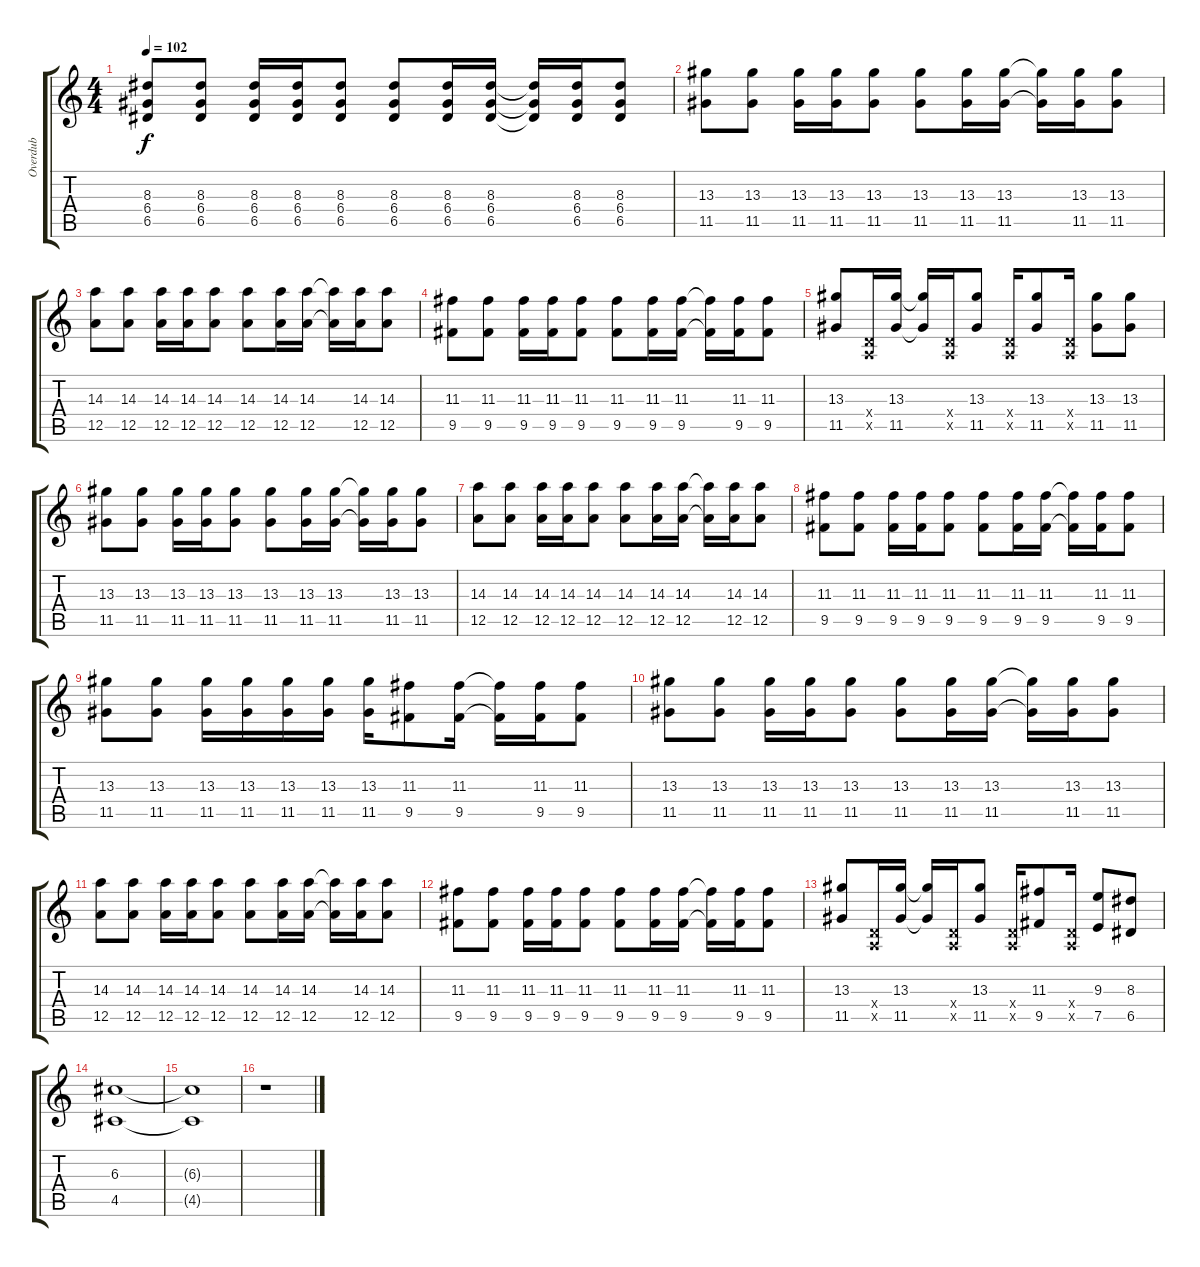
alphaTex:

\track ("Overdub" "Overdub") {instrument overdrivenguitar}
\staff {score tabs}
\tuning (E4 B3 G3 D3 A2 E2) {hide}
\ts (4 4)
\tempo 102
\clef g2
\ks c
(8.3 6.4 6.5).8{dy f} (8.3 6.4 6.5).8 (8.3 6.4 6.5).16 (8.3 6.4 6.5).16 (8.3 6.4 6.5).8 (8.3 6.4 6.5).8 (8.3 6.4 6.5).16 (8.3 6.4 6.5).16 (8.3{t} 6.4{t} 6.5{t}).16 (8.3 6.4 6.5).16 (8.3 6.4 6.5).8 |
(13.3 11.5).8 (13.3 11.5).8 (13.3 11.5).16 (13.3 11.5).16 (13.3 11.5).8 (13.3 11.5).8 (13.3 11.5).16 (13.3 11.5).16 (13.3{t} 11.5{t}).16 (13.3 11.5).16 (13.3 11.5).8 |
(14.3 12.5).8 (14.3 12.5).8 (14.3 12.5).16 (14.3 12.5).16 (14.3 12.5).8 (14.3 12.5).8 (14.3 12.5).16 (14.3 12.5).16 (14.3{t} 12.5{t}).16 (14.3 12.5).16 (14.3 12.5).8 |
(11.3 9.5).8 (11.3 9.5).8 (11.3 9.5).16 (11.3 9.5).16 (11.3 9.5).8 (11.3 9.5).8 (11.3 9.5).16 (11.3 9.5).16 (11.3{t} 9.5{t}).16 (11.3 9.5).16 (11.3 9.5).8 |
(13.3 11.5).8 (0.4{x} 0.5{x}).16 (13.3 11.5).16 (13.3{t} 11.5{t}).16 (0.4{x} 0.5{x}).16 (13.3 11.5).8 (0.4{x} 0.5{x}).16 (13.3 11.5).8 (0.4{x} 0.5{x}).16 (13.3 11.5).8 (13.3 11.5).8 |
(13.3 11.5).8 (13.3 11.5).8 (13.3 11.5).16 (13.3 11.5).16 (13.3 11.5).8 (13.3 11.5).8 (13.3 11.5).16 (13.3 11.5).16 (13.3{t} 11.5{t}).16 (13.3 11.5).16 (13.3 11.5).8 |
(14.3 12.5).8 (14.3 12.5).8 (14.3 12.5).16 (14.3 12.5).16 (14.3 12.5).8 (14.3 12.5).8 (14.3 12.5).16 (14.3 12.5).16 (14.3{t} 12.5{t}).16 (14.3 12.5).16 (14.3 12.5).8 |
(11.3 9.5).8 (11.3 9.5).8 (11.3 9.5).16 (11.3 9.5).16 (11.3 9.5).8 (11.3 9.5).8 (11.3 9.5).16 (11.3 9.5).16 (11.3{t} 9.5{t}).16 (11.3 9.5).16 (11.3 9.5).8 |
(13.3 11.5).8 (13.3 11.5).8 (13.3 11.5).16 (13.3 11.5).16 (13.3 11.5).16 (13.3 11.5).16 (13.3 11.5).16 (11.3 9.5).8 (11.3 9.5).16 (11.3{t} 9.5{t}).16 (11.3 9.5).16 (11.3 9.5).8 |
(13.3 11.5).8 (13.3 11.5).8 (13.3 11.5).16 (13.3 11.5).16 (13.3 11.5).8 (13.3 11.5).8 (13.3 11.5).16 (13.3 11.5).16 (13.3{t} 11.5{t}).16 (13.3 11.5).16 (13.3 11.5).8 |
(14.3 12.5).8 (14.3 12.5).8 (14.3 12.5).16 (14.3 12.5).16 (14.3 12.5).8 (14.3 12.5).8 (14.3 12.5).16 (14.3 12.5).16 (14.3{t} 12.5{t}).16 (14.3 12.5).16 (14.3 12.5).8 |
(11.3 9.5).8 (11.3 9.5).8 (11.3 9.5).16 (11.3 9.5).16 (11.3 9.5).8 (11.3 9.5).8 (11.3 9.5).16 (11.3 9.5).16 (11.3{t} 9.5{t}).16 (11.3 9.5).16 (11.3 9.5).8 |
(13.3 11.5).8 (0.4{x} 0.5{x}).16 (13.3 11.5).16 (13.3{t} 11.5{t}).16 (0.4{x} 0.5{x}).16 (13.3 11.5).8 (0.4{x} 0.5{x}).16 (11.3 9.5).8 (0.4{x} 0.5{x}).16 (9.3 7.5).8 (8.3 6.5).8 |
(6.3 4.5).1 |
(6.3{t} 4.5{t}).1 |
r.1
